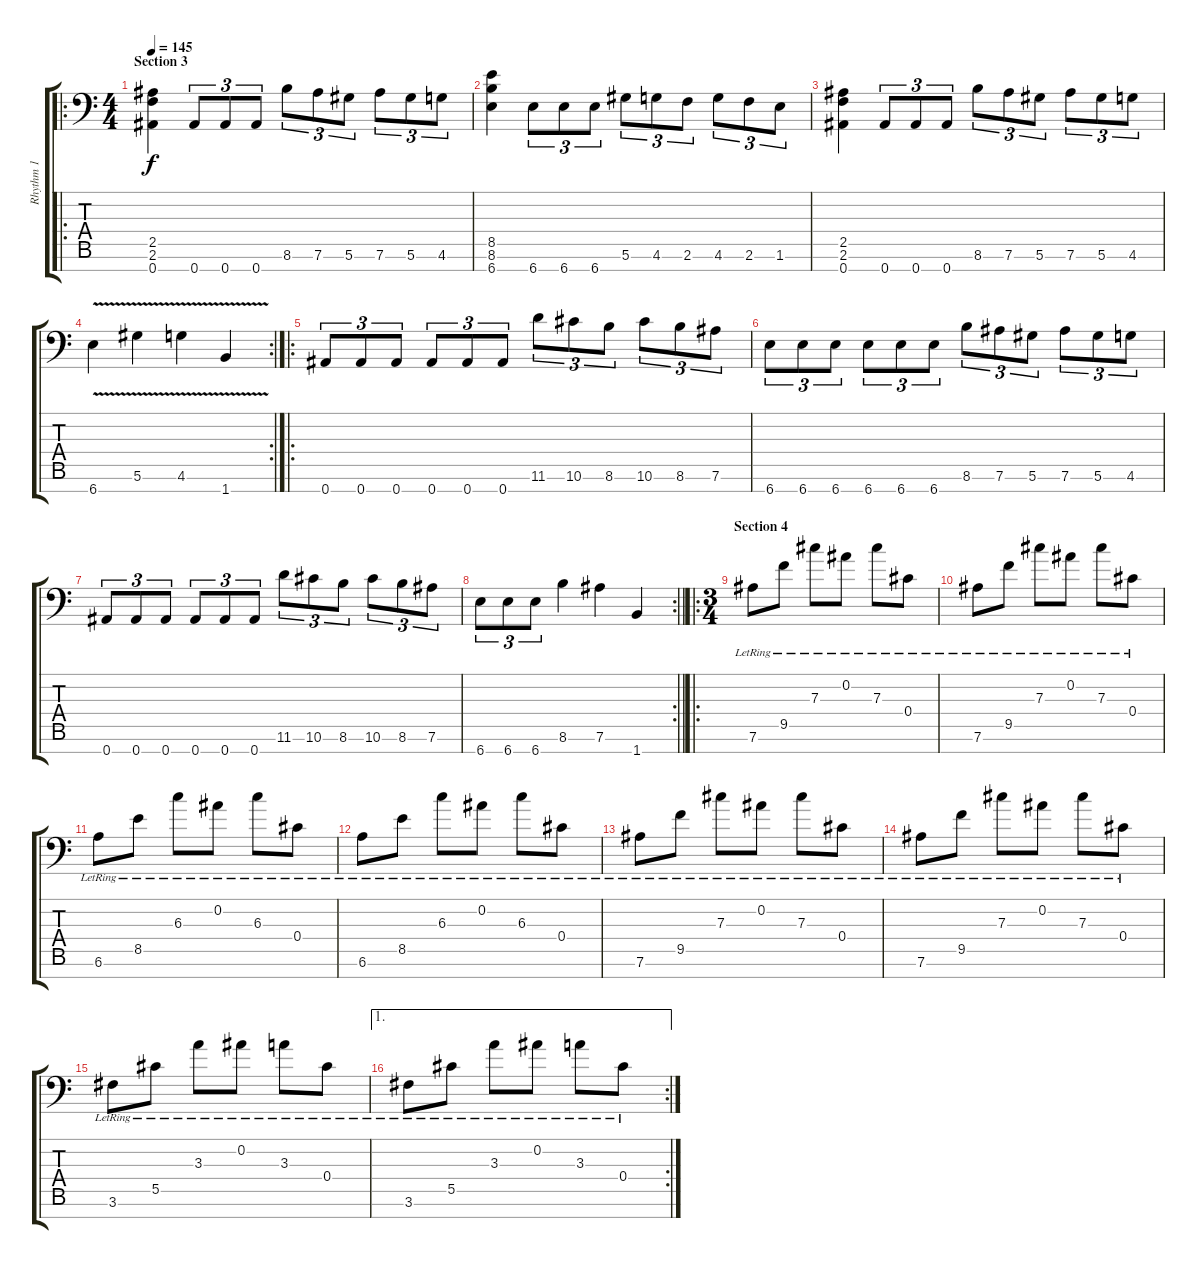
\track ("Rhythm 1" "Rhythm 1") {instrument distortionguitar}
\staff {score tabs}
\tuning (Eb4 Bb3 Gb3 Db3 Ab2 Eb2 Bb1) {hide}
\ro
\ts (4 4)
\section ("" "Section 3")
\tempo 145
\clef f4
\ks c
(2.5 2.6 0.7).4{dy f} 0.7.8{tu (3 2)} 0.7.8{tu (3 2)} 0.7.8{tu (3 2)} 8.6.8{tu (3 2)} 7.6.8{tu (3 2)} 5.6.8{tu (3 2)} 7.6.8{tu (3 2)} 5.6.8{tu (3 2)} 4.6.8{tu (3 2)} |
(8.5 8.6 6.7).4 6.7.8{tu (3 2)} 6.7.8{tu (3 2)} 6.7.8{tu (3 2)} 5.6.8{tu (3 2)} 4.6.8{tu (3 2)} 2.6.8{tu (3 2)} 4.6.8{tu (3 2)} 2.6.8{tu (3 2)} 1.6.8{tu (3 2)} |
(2.5 2.6 0.7).4 0.7.8{tu (3 2)} 0.7.8{tu (3 2)} 0.7.8{tu (3 2)} 8.6.8{tu (3 2)} 7.6.8{tu (3 2)} 5.6.8{tu (3 2)} 7.6.8{tu (3 2)} 5.6.8{tu (3 2)} 4.6.8{tu (3 2)} |
\rc 2
6.7{v}.4 5.6{v}.4 4.6{v}.4 1.7{v}.4 |
\ro
0.7.8{tu (3 2)} 0.7.8{tu (3 2)} 0.7.8{tu (3 2)} 0.7.8{tu (3 2)} 0.7.8{tu (3 2)} 0.7.8{tu (3 2)} 11.6.8{tu (3 2)} 10.6.8{tu (3 2)} 8.6.8{tu (3 2)} 10.6.8{tu (3 2)} 8.6.8{tu (3 2)} 7.6.8{tu (3 2)} |
6.7.8{tu (3 2)} 6.7.8{tu (3 2)} 6.7.8{tu (3 2)} 6.7.8{tu (3 2)} 6.7.8{tu (3 2)} 6.7.8{tu (3 2)} 8.6.8{tu (3 2)} 7.6.8{tu (3 2)} 5.6.8{tu (3 2)} 7.6.8{tu (3 2)} 5.6.8{tu (3 2)} 4.6.8{tu (3 2)} |
0.7.8{tu (3 2)} 0.7.8{tu (3 2)} 0.7.8{tu (3 2)} 0.7.8{tu (3 2)} 0.7.8{tu (3 2)} 0.7.8{tu (3 2)} 11.6.8{tu (3 2)} 10.6.8{tu (3 2)} 8.6.8{tu (3 2)} 10.6.8{tu (3 2)} 8.6.8{tu (3 2)} 7.6.8{tu (3 2)} |
\rc 2
\barLineRight lightlight
6.7.8{tu (3 2)} 6.7.8{tu (3 2)} 6.7.8{tu (3 2)} 8.6.4 7.6.4 1.7.4 |
\ro
\ts (3 4)
\section ("" "Section 4")
7.6{lr}.8{volume 11} 9.5{lr}.8 7.3{lr}.8 0.2{lr}.8 7.3{lr}.8 0.4{lr}.8 |
7.6{lr}.8 9.5{lr}.8 7.3{lr}.8 0.2{lr}.8 7.3{lr}.8 0.4{lr}.8 |
6.6{lr}.8 8.5{lr}.8 6.3{lr}.8 0.2{lr}.8 6.3{lr}.8 0.4{lr}.8 |
6.6{lr}.8 8.5{lr}.8 6.3{lr}.8 0.2{lr}.8 6.3{lr}.8 0.4{lr}.8 |
7.6{lr}.8 9.5{lr}.8 7.3{lr}.8 0.2{lr}.8 7.3{lr}.8 0.4{lr}.8 |
7.6{lr}.8 9.5{lr}.8 7.3{lr}.8 0.2{lr}.8 7.3{lr}.8 0.4{lr}.8 |
3.6{lr}.8 5.5{lr}.8 3.3{lr}.8 0.2{lr}.8 3.3{lr}.8 0.4{lr}.8 |
\ae 1
\rc 2
3.6{lr}.8 5.5{lr}.8 3.3{lr}.8 0.2{lr}.8 3.3{lr}.8 0.4{lr}.8
